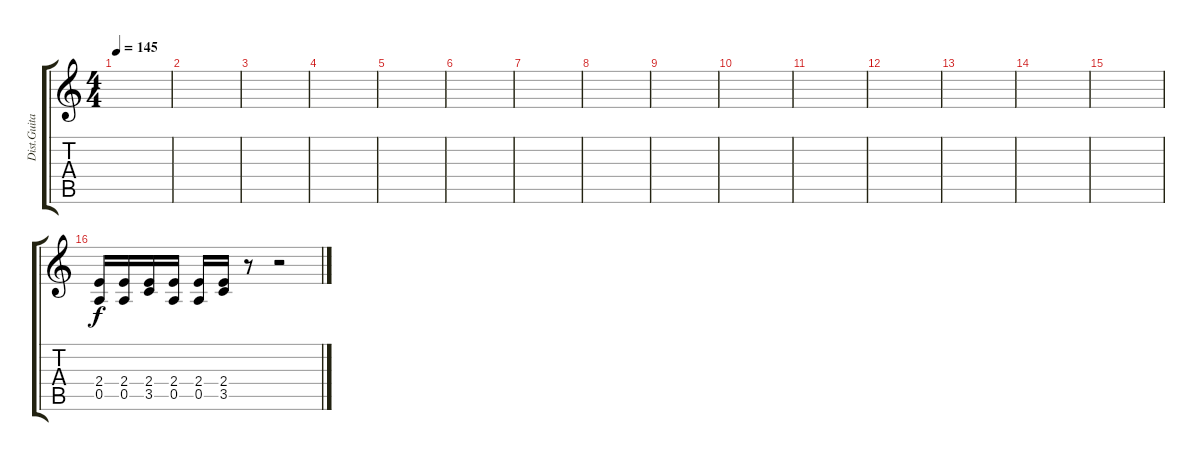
\track ("Dist.Guitar" "Dist.Guita") {instrument distortionguitar}
\staff {score tabs}
\tuning (E4 B3 G3 D3 A2 E2) {hide}
\ts (4 4)
\tempo 145
\clef g2
\ks c
|
|
|
|
|
|
|
|
|
|
|
|
|
|
|
(2.4 0.5).16 (2.4 0.5).16 (2.4 3.5).16 (2.4 0.5).16 (2.4 0.5).16 (2.4 3.5).16 r.8 r.2
